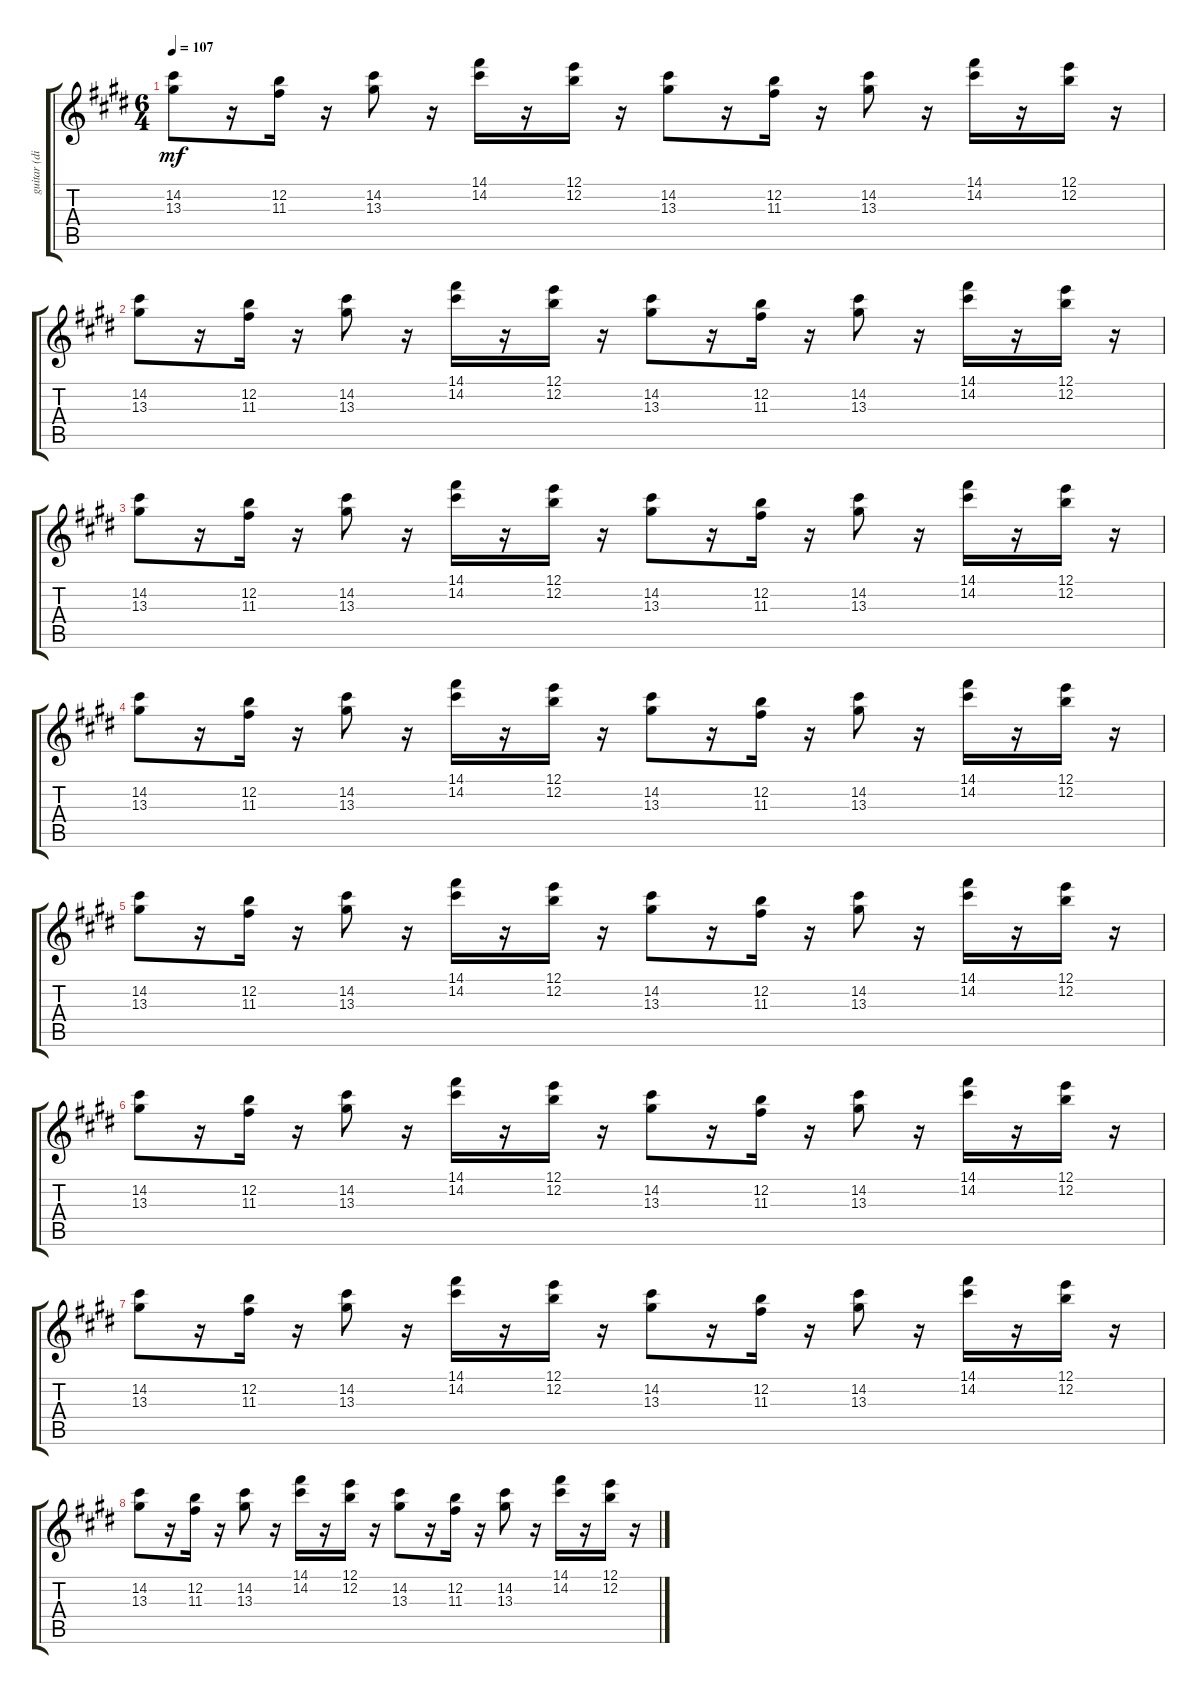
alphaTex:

\track ("guitar (dist)" "guitar (di") {instrument overdrivenguitar}
\staff {score tabs}
\tuning (E4 B3 G3 D3 A2 E2) {hide}
\ts (6 4)
\tempo 107
\clef g2
\ks e
(14.2 13.3).8{dy mf} r.16 (12.2 11.3).16 r.16 (14.2 13.3).8 r.16 (14.1 14.2).16 r.16 (12.1 12.2).16 r.16 (14.2 13.3).8 r.16 (12.2 11.3).16 r.16 (14.2 13.3).8 r.16 (14.1 14.2).16 r.16 (12.1 12.2).16 r.16 |
(14.2 13.3).8 r.16 (12.2 11.3).16 r.16 (14.2 13.3).8 r.16 (14.1 14.2).16 r.16 (12.1 12.2).16 r.16 (14.2 13.3).8 r.16 (12.2 11.3).16 r.16 (14.2 13.3).8 r.16 (14.1 14.2).16 r.16 (12.1 12.2).16 r.16 |
(14.2 13.3).8 r.16 (12.2 11.3).16 r.16 (14.2 13.3).8 r.16 (14.1 14.2).16 r.16 (12.1 12.2).16 r.16 (14.2 13.3).8 r.16 (12.2 11.3).16 r.16 (14.2 13.3).8 r.16 (14.1 14.2).16 r.16 (12.1 12.2).16 r.16 |
(14.2 13.3).8 r.16 (12.2 11.3).16 r.16 (14.2 13.3).8 r.16 (14.1 14.2).16 r.16 (12.1 12.2).16 r.16 (14.2 13.3).8 r.16 (12.2 11.3).16 r.16 (14.2 13.3).8 r.16 (14.1 14.2).16 r.16 (12.1 12.2).16 r.16 |
(14.2 13.3).8 r.16 (12.2 11.3).16 r.16 (14.2 13.3).8 r.16 (14.1 14.2).16 r.16 (12.1 12.2).16 r.16 (14.2 13.3).8 r.16 (12.2 11.3).16 r.16 (14.2 13.3).8 r.16 (14.1 14.2).16 r.16 (12.1 12.2).16 r.16 |
(14.2 13.3).8 r.16 (12.2 11.3).16 r.16 (14.2 13.3).8 r.16 (14.1 14.2).16 r.16 (12.1 12.2).16 r.16 (14.2 13.3).8 r.16 (12.2 11.3).16 r.16 (14.2 13.3).8 r.16 (14.1 14.2).16 r.16 (12.1 12.2).16 r.16 |
(14.2 13.3).8 r.16 (12.2 11.3).16 r.16 (14.2 13.3).8 r.16 (14.1 14.2).16 r.16 (12.1 12.2).16 r.16 (14.2 13.3).8 r.16 (12.2 11.3).16 r.16 (14.2 13.3).8 r.16 (14.1 14.2).16 r.16 (12.1 12.2).16 r.16 |
(14.2 13.3).8 r.16 (12.2 11.3).16 r.16 (14.2 13.3).8 r.16 (14.1 14.2).16 r.16 (12.1 12.2).16 r.16 (14.2 13.3).8 r.16 (12.2 11.3).16 r.16 (14.2 13.3).8 r.16 (14.1 14.2).16 r.16 (12.1 12.2).16 r.16
